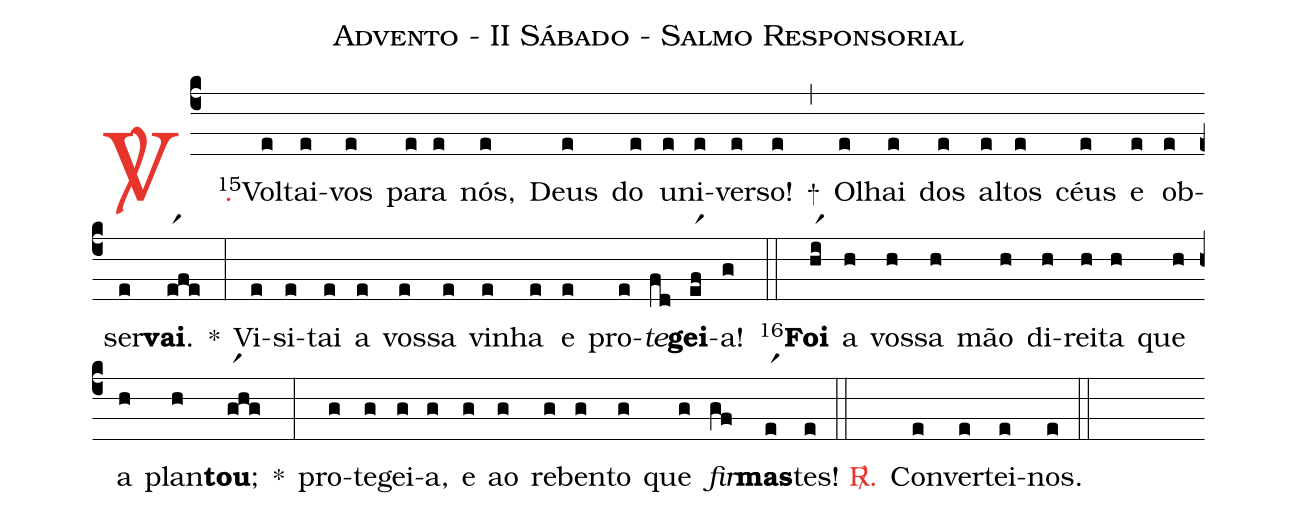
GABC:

name: Advento - II Sábado - Salmo Responsorial;
%%
(c4)

<c><sp>V/</sp>.</c>() <v>\VSup{15}</v>Vol(e)tai-(e)vos(e) pa(e)ra(e) nós,(e) Deus(e) do(e) u(e)ni(e)ver(e)so!(e) +(,)
O(e)lhai(e) dos(e) al(e)tos(e) céus(e) e(e) ob(e)ser(e)<b>vai</b>.(er1fe) *(:)
Vi(e)si(e)tai(e) a(e) vos(e)sa(e) vi(e)nha(e) e(e) pro(e)<i>te</i>(fd)<b>gei</b>-(er1f)a!(g)

(::)

<v>\VSup{16}</v><b>Foi</b>(hr1i) a(h) vos(h)sa(h) mão(h) di(h)rei(h)ta(h) que(h) a(h) plan(h)<b>tou</b>;(gr1hg) *(:)
pro(g)te(g)gei-(g)a,(g) e(g) ao(g) re(g)ben(g)to(g) que(g) <i>fir</i>(gf)<b>mas</b>(er1)tes!(e)

(::)

<c><sp>R/</sp>.</c>() Con(e)ver(e)tei-(e)nos.(e)

(::)
